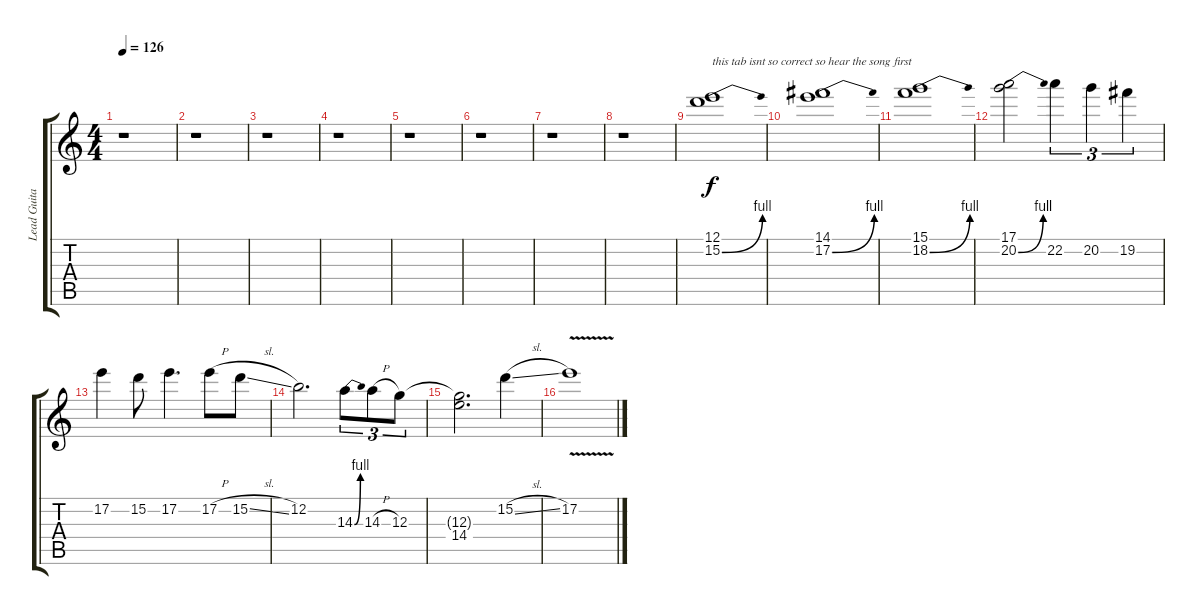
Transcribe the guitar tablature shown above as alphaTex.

\track ("Lead Guitar" "Lead Guita") {instrument overdrivenguitar}
\staff {score tabs}
\tuning (E4 B3 G3 D3 A2 E2) {hide}
\ts (4 4)
\tempo 126
\clef g2
\ks c
r.1{dy f} |
r.1 |
r.1 |
r.1 |
r.1 |
r.1 |
r.1 |
r.1 |
(12.1 15.2{be (bend 0 0 60 4)}).1{txt "this tab isnt so correct so hear the song first"} |
(14.1 17.2{be (bend 0 0 60 4)}).1 |
(15.1 18.2{be (bend 0 0 60 4)}).1 |
(17.1 20.2{be (bend 0 0 60 4)}).2 22.2.4{tu (3 2)} 20.2.4{tu (3 2)} 19.2.4{tu (3 2)} |
17.2.4 15.2.8 17.2.4{d} 17.2{h}.8 15.2{sl}.8 |
12.2.2{d} 14.3{be (bend 0 0 60 4)}.8{tu (3 2)} 14.3{h}.8{tu (3 2)} 12.3.8{tu (3 2)} |
(12.3{t} 14.4).2{d} 15.2{sl}.4 |
17.2{v}.1
